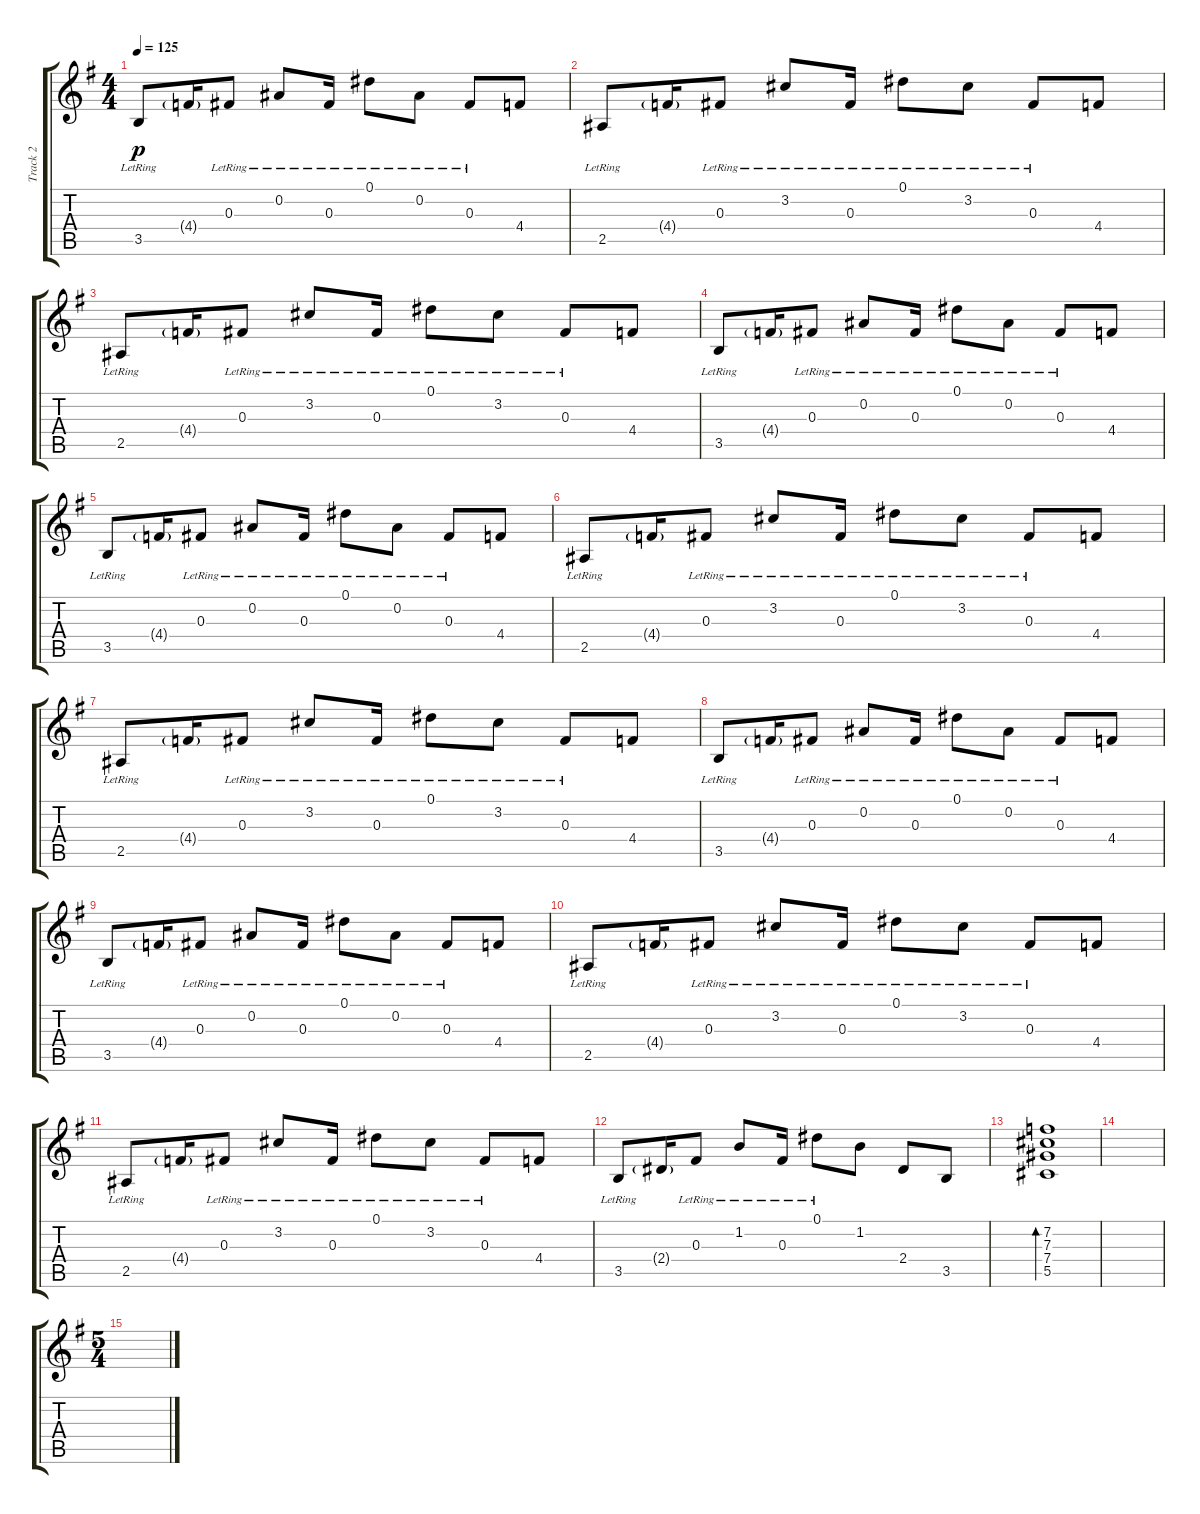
\track ("Track 2" "Track 2") {instrument electricguitarclean}
\staff {score tabs}
\tuning (Eb4 Bb3 Gb3 Db3 Ab2 Eb2) {hide}
\ts (4 4)
\tempo 125
\clef g2
\ks eminor
3.5{lr}.8{dy p} 4.4{g}.16 0.3{lr}.8 0.2{lr}.8 0.3{lr}.16 0.1{lr}.8 0.2{lr}.8 0.3{lr}.8 4.4.8 |
2.5{lr}.8 4.4{g}.16 0.3{lr}.8 3.2{lr}.8 0.3{lr}.16 0.1{lr}.8 3.2{lr}.8 0.3{lr}.8 4.4.8 |
2.5{lr}.8 4.4{g}.16 0.3{lr}.8 3.2{lr}.8 0.3{lr}.16 0.1{lr}.8 3.2{lr}.8 0.3{lr}.8 4.4.8 |
3.5{lr}.8 4.4{g}.16 0.3{lr}.8 0.2{lr}.8 0.3{lr}.16 0.1{lr}.8 0.2{lr}.8 0.3{lr}.8 4.4.8 |
3.5{lr}.8 4.4{g}.16 0.3{lr}.8 0.2{lr}.8 0.3{lr}.16 0.1{lr}.8 0.2{lr}.8 0.3{lr}.8 4.4.8 |
2.5{lr}.8 4.4{g}.16 0.3{lr}.8 3.2{lr}.8 0.3{lr}.16 0.1{lr}.8 3.2{lr}.8 0.3{lr}.8 4.4.8 |
2.5{lr}.8 4.4{g}.16 0.3{lr}.8 3.2{lr}.8 0.3{lr}.16 0.1{lr}.8 3.2{lr}.8 0.3{lr}.8 4.4.8 |
3.5{lr}.8 4.4{g}.16 0.3{lr}.8 0.2{lr}.8 0.3{lr}.16 0.1{lr}.8 0.2{lr}.8 0.3{lr}.8 4.4.8 |
3.5{lr}.8 4.4{g}.16 0.3{lr}.8 0.2{lr}.8 0.3{lr}.16 0.1{lr}.8 0.2{lr}.8 0.3{lr}.8 4.4.8 |
2.5{lr}.8 4.4{g}.16 0.3{lr}.8 3.2{lr}.8 0.3{lr}.16 0.1{lr}.8 3.2{lr}.8 0.3{lr}.8 4.4.8 |
2.5{lr}.8 4.4{g}.16 0.3{lr}.8 3.2{lr}.8 0.3{lr}.16 0.1{lr}.8 3.2{lr}.8 0.3{lr}.8 4.4.8 |
3.5{lr}.8 2.4{g}.16 0.3{lr}.8 1.2{lr}.8 0.3{lr}.16 0.1{lr}.8 1.2.8 2.4.8 3.5.8 |
(7.2 7.3 7.4 5.5).1{bd 60} |
|
\ts (5 4)
